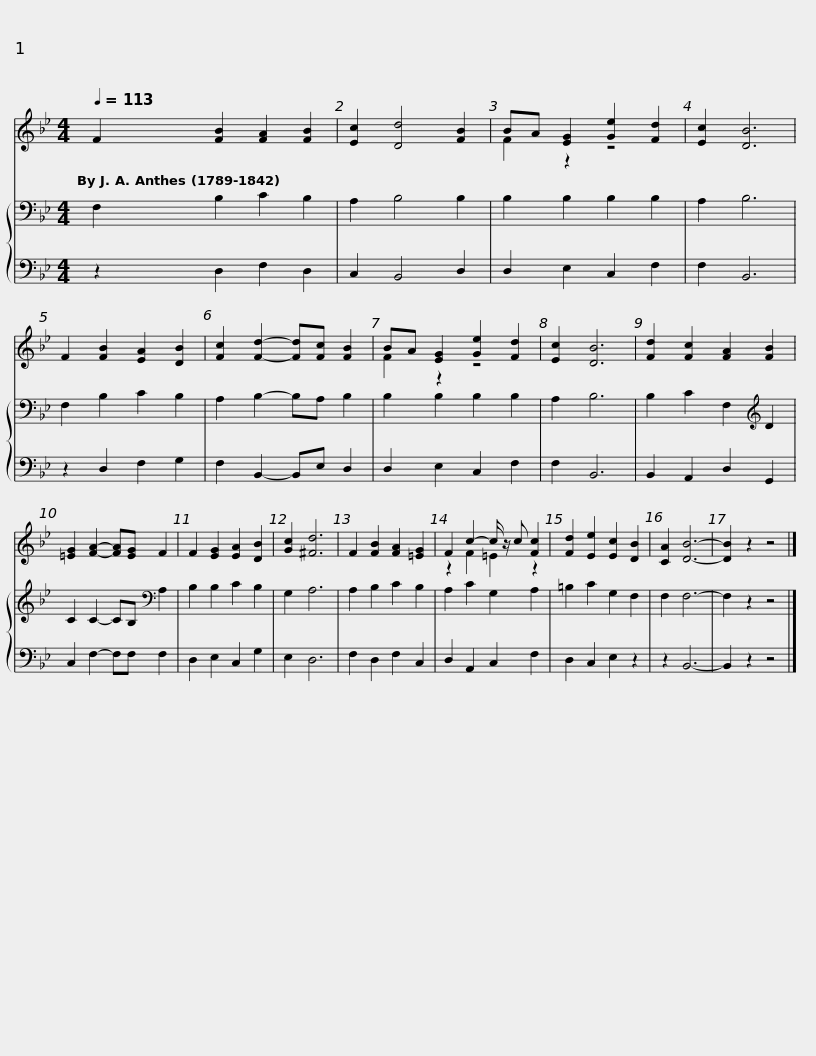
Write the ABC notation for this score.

X:1
%%score ( 1 2 ) { 3 | 4 }
L:1/8
Q:1/4=113
M:4/4
I:linebreak $
K:Bb
V:1 treble
V:2 treble
V:3 bass
V:4 bass
V:1
 F2 [FB]2 [FA]2 [FB]2 | [Ec]2 [Dd]4 [FB]2 | BA [EG]2 [Ge]2 [Fd]2 | [Ec]2 [DB]6 | F2 [FB]2 [EA]2 [DB]2 |$ %5
 [Fc]2 [Fd]2- [Fd][Fc] [FB]2 | BA [EG]2 [Ge]2 [Fd]2 | [Ec]2 [DB]6 | [Fd]2 [Fc]2 [FA]2 [FB]2 | [=EG]2 [FA]2- [FA][EG] F2 | %10
 F2 [EG]2 [EA]2 [DB]2 | [Gc]2 [^Fd]6 | F2 [FB]2 [FA]2 [=EG]2 |$ F2 c2- c/ z/ c [Fc]2 | [Fd]2 [Ee]2 [Ec]2 [DB]2 | %15
 [CA]2 [DB]6- | [DB]2 z2 z4 |] %17
V:2
 x8 | x8 | F2 z2 z4 | x8 | x8 |$ %5
 x8 | F2 z2 z4 | x8 | x8 | x8 | %10
 x8 | x8 | x8 |$ z2 F2 =E2 z2 | x8 | %15
 x8 | x8 |] %17
V:3
 F,2 B,2 C2 B,2 | A,2 B,4 B,2 | B,2 B,2 B,2 B,2 | A,2 B,6 | F,2 B,2 C2 B,2 |$ %5
 A,2 B,2- B,A, B,2 | B,2 B,2 B,2 B,2 | A,2 B,6 | B,2 C2 F,2[K:treble] D2 | C2 C2- CB,[K:bass] A,2 | %10
 B,2 B,2 C2 B,2 | G,2 A,6 | A,2 B,2 C2 B,2 |$ A,2 C2 G,2 A,2 | =B,2 C2 G,2 F,2 | %15
 F,2 F,6- | F,2 z2 z4 |] %17
V:4
 z2 D,2 F,2 D,2 | C,2 B,,4 D,2 | D,2 E,2 C,2 F,2 | F,2 B,,6 | z2 D,2 F,2 G,2 |$ %5
 F,2 B,,2- B,,E, D,2 | D,2 E,2 C,2 F,2 | F,2 B,,6 | B,,2 A,,2 D,2 G,,2 | C,2 F,2- F,F, F,2 | %10
 D,2 E,2 C,2 G,2 | E,2 D,6 | F,2 D,2 F,2 C,2 |$ D,2 A,,2 C,2 F,2 | D,2 C,2 E,2 z2 | %15
 z2 B,,6- | B,,2 z2 z4 |] %17
